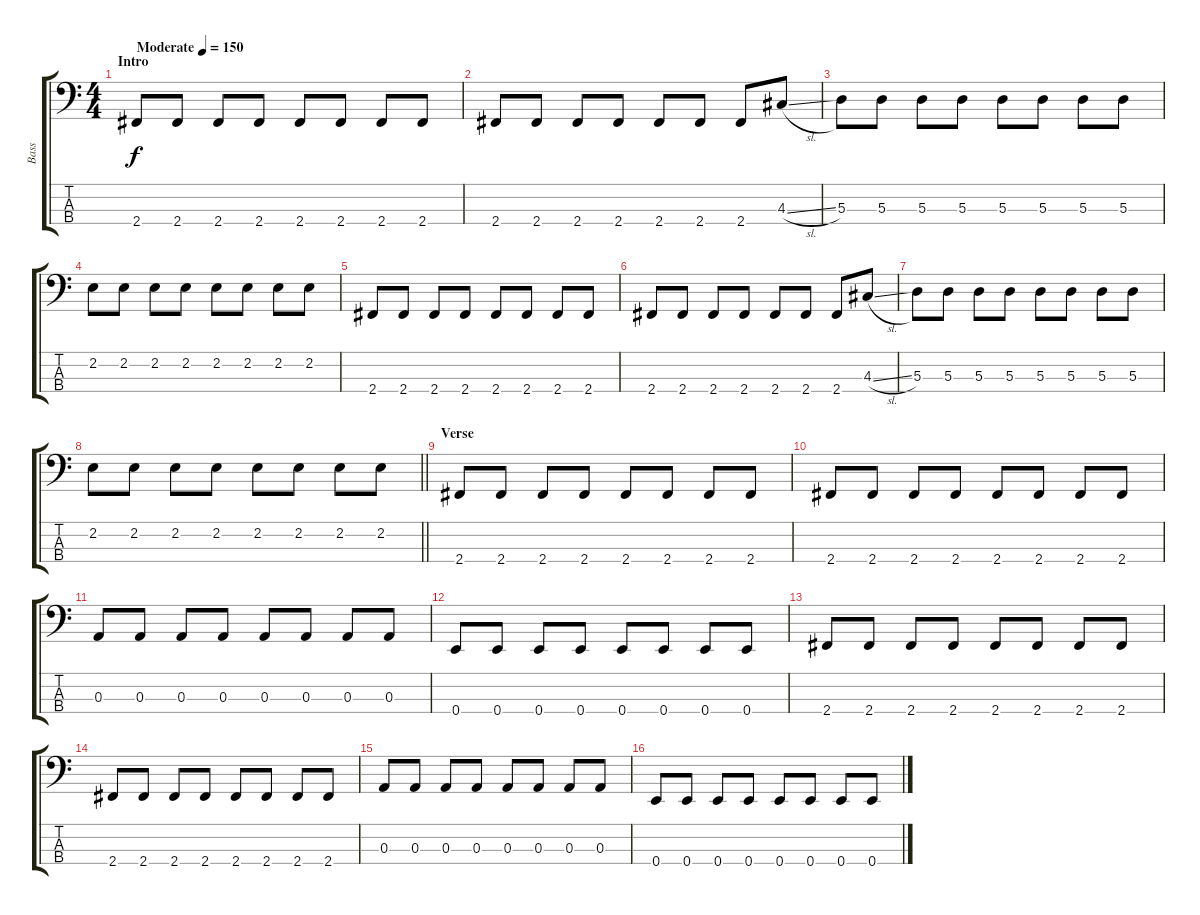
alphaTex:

\track ("Bass" "Bass") {instrument electricbassfinger}
\staff {score tabs}
\tuning (G2 D2 A1 E1) {hide}
\ts (4 4)
\section ("" "Intro ")
\tempo (150 "Moderate")
\clef f4
\ks c
2.4.8{dy f instrument electricbassfinger} 2.4.8 2.4.8 2.4.8 2.4.8 2.4.8 2.4.8 2.4.8 |
2.4.8 2.4.8 2.4.8 2.4.8 2.4.8 2.4.8 2.4.8 4.3{sl}.8 |
5.3.8 5.3.8 5.3.8 5.3.8 5.3.8 5.3.8 5.3.8 5.3.8 |
2.2.8 2.2.8 2.2.8 2.2.8 2.2.8 2.2.8 2.2.8 2.2.8 |
2.4.8 2.4.8 2.4.8 2.4.8 2.4.8 2.4.8 2.4.8 2.4.8 |
2.4.8 2.4.8 2.4.8 2.4.8 2.4.8 2.4.8 2.4.8 4.3{sl}.8 |
5.3.8 5.3.8 5.3.8 5.3.8 5.3.8 5.3.8 5.3.8 5.3.8 |
\barLineRight lightlight
2.2.8 2.2.8 2.2.8 2.2.8 2.2.8 2.2.8 2.2.8 2.2.8 |
\section ("" "Verse")
2.4.8 2.4.8 2.4.8 2.4.8 2.4.8 2.4.8 2.4.8 2.4.8 |
2.4.8 2.4.8 2.4.8 2.4.8 2.4.8 2.4.8 2.4.8 2.4.8 |
0.3.8 0.3.8 0.3.8 0.3.8 0.3.8 0.3.8 0.3.8 0.3.8 |
0.4.8 0.4.8 0.4.8 0.4.8 0.4.8 0.4.8 0.4.8 0.4.8 |
2.4.8 2.4.8 2.4.8 2.4.8 2.4.8 2.4.8 2.4.8 2.4.8 |
2.4.8 2.4.8 2.4.8 2.4.8 2.4.8 2.4.8 2.4.8 2.4.8 |
0.3.8 0.3.8 0.3.8 0.3.8 0.3.8 0.3.8 0.3.8 0.3.8 |
0.4.8 0.4.8 0.4.8 0.4.8 0.4.8 0.4.8 0.4.8 0.4.8
